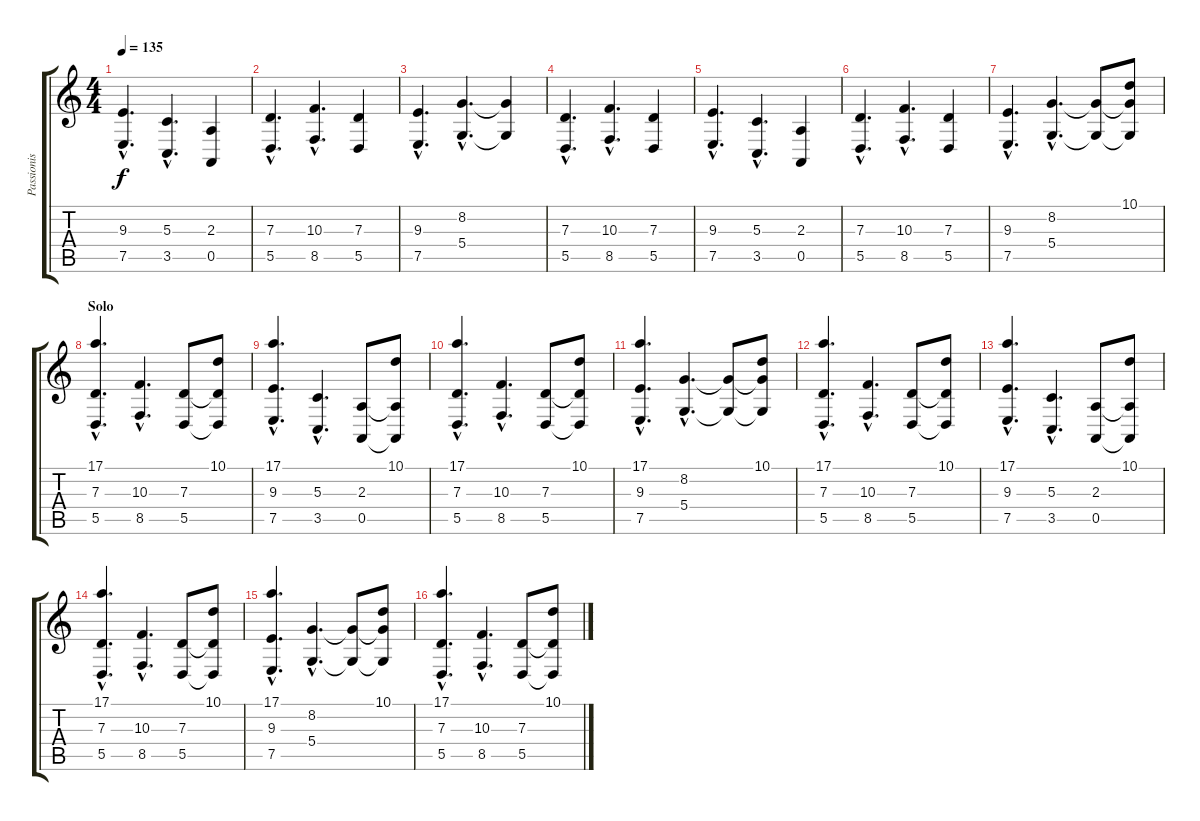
\track ("Passionis Strings" "Passionis ") {instrument stringensemble1}
\staff {score tabs}
\tuning (E4 B3 G3 D3 A2 D2) {hide}
\ts (4 4)
\tempo 135
\clef g2
\ks c
(9.3{hac} 7.5{hac}).4{d dy f} (5.3{hac} 3.5{hac}).4{d} (2.3 0.5).4 |
(7.3{hac} 5.5{hac}).4{d} (10.3{hac} 8.5{hac}).4{d} (7.3 5.5).4 |
(9.3{hac} 7.5{hac}).4{d} (8.2{hac} 5.4{hac}).4{d} (8.2{t} 5.4{t}).4 |
(7.3{hac} 5.5{hac}).4{d volume 12} (10.3{hac} 8.5{hac}).4{d} (7.3 5.5).4 |
(9.3{hac} 7.5{hac}).4{d} (5.3{hac} 3.5{hac}).4{d} (2.3 0.5).4 |
(7.3{hac} 5.5{hac}).4{d} (10.3{hac} 8.5{hac}).4{d} (7.3 5.5).4 |
(9.3{hac} 7.5{hac}).4{d} (8.2{hac} 5.4{hac}).4{d} (8.2{t} 5.4{t}).8 (10.1 8.2{t} 5.4{t}).8 |
\section ("" "Solo")
(17.1{hac} 7.3{hac} 5.5{hac}).4{d volume 12} (10.3{hac} 8.5{hac}).4{d} (7.3 5.5).8 (10.1 7.3{t} 5.5{t}).8 |
(17.1{hac} 9.3{hac} 7.5{hac}).4{d} (5.3{hac} 3.5{hac}).4{d} (2.3 0.5).8 (10.1 2.3{t} 0.5{t}).8 |
(17.1{hac} 7.3{hac} 5.5{hac}).4{d} (10.3{hac} 8.5{hac}).4{d} (7.3 5.5).8 (10.1 7.3{t} 5.5{t}).8 |
(17.1{hac} 9.3{hac} 7.5{hac}).4{d} (8.2{hac} 5.4{hac}).4{d} (8.2{t} 5.4{t}).8 (10.1 8.2{t} 5.4{t}).8 |
(17.1{hac} 7.3{hac} 5.5{hac}).4{d volume 12} (10.3{hac} 8.5{hac}).4{d} (7.3 5.5).8 (10.1 7.3{t} 5.5{t}).8 |
(17.1{hac} 9.3{hac} 7.5{hac}).4{d} (5.3{hac} 3.5{hac}).4{d} (2.3 0.5).8 (10.1 2.3{t} 0.5{t}).8 |
(17.1{hac} 7.3{hac} 5.5{hac}).4{d} (10.3{hac} 8.5{hac}).4{d} (7.3 5.5).8 (10.1 7.3{t} 5.5{t}).8 |
(17.1{hac} 9.3{hac} 7.5{hac}).4{d} (8.2{hac} 5.4{hac}).4{d} (8.2{t} 5.4{t}).8 (10.1 8.2{t} 5.4{t}).8 |
(17.1{hac} 7.3{hac} 5.5{hac}).4{d volume 12} (10.3{hac} 8.5{hac}).4{d} (7.3 5.5).8 (10.1 7.3{t} 5.5{t}).8
